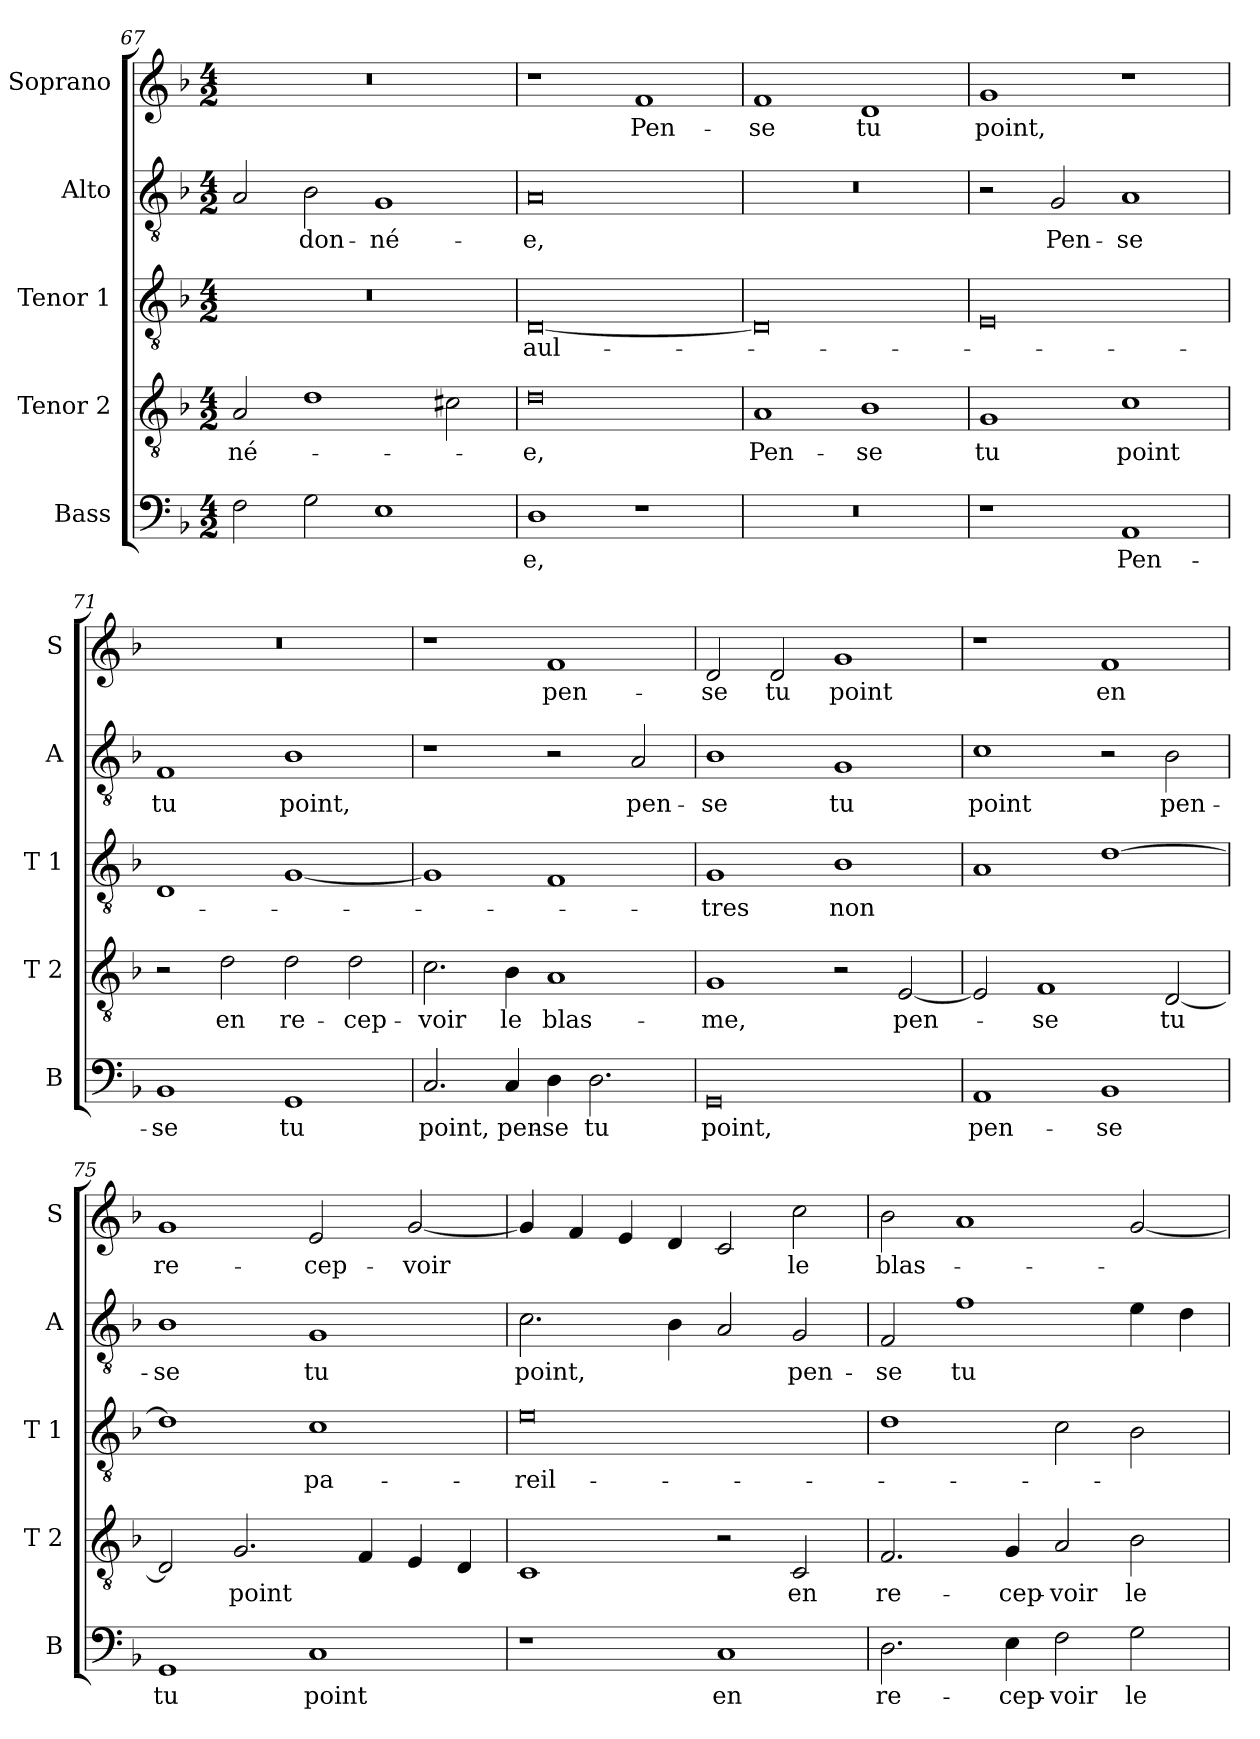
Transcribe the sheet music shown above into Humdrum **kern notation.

**kern	**text	**kern	**text	**kern	**text	**kern	**text	**kern	**text
*part5	*part5	*part4	*part4	*part3	*part3	*part2	*part2	*part1	*part1
*staff5	*staff5	*staff4	*staff4	*staff3	*staff3	*staff2	*staff2	*staff1	*staff1
*I"Bass	*	*I"Tenor 2	*	*I"Tenor 1	*	*I"Alto	*	*I"Soprano	*
*I'B	*	*I'T 2	*	*I'T 1	*	*I'A	*	*I'S	*
!!LO:PB:g=z
*clefF4	*	*clefGv2	*	*clefGv2	*	*clefGv2	*	*clefG2	*
*k[b-]	*	*k[b-]	*	*k[b-]	*	*k[b-]	*	*k[b-]	*
*F:	*	*F:	*	*F:	*	*F:	*	*F:	*
*M4/2	*	*M4/2	*	*M4/2	*	*M4/2	*	*M4/2	*
=67	=67	=67	=67	=67	=67	=67	=67	=67	=67
!	!	!	!LO:LY:b	!	!	!	!	!	!
2F\	.	2A/	-né-	0r	.	2A/	.	0r	.
!	!	!	!	!	!	!	!LO:LY:b	!	!
2G\	.	1d	.	.	.	2B-\	-don-	.	.
!	!	!	!	!	!	!	!LO:LY:b	!	!
1E	.	.	.	.	.	1G	-né-	.	.
.	.	2c#X\	.	.	.	.	.	.	.
=68	=68	=68	=68	=68	=68	=68	=68	=68	=68
!	!LO:LY:b	!	!LO:LY:b	!	!LO:LY:b	!	!LO:LY:b	!	!
1D	-e,	0d	-e,	[0D	aul-	0A	-e,	1r	.
!	!	!	!	!	!	!	!	!	!LO:LY:b
1r	.	.	.	.	.	.	.	1f	Pen-
=69	=69	=69	=69	=69	=69	=69	=69	=69	=69
!	!	!	!LO:LY:b	!	!	!	!	!	!LO:LY:b
0r	.	1A	Pen-	0D]	.	0r	.	1f	-se
!	!	!	!LO:LY:b	!	!	!	!	!	!LO:LY:b
.	.	1B-	-se	.	.	.	.	1d	tu
=70	=70	=70	=70	=70	=70	=70	=70	=70	=70
!	!	!	!LO:LY:b	!	!	!	!	!	!LO:LY:b
1r	.	1G	tu	0E	.	2r	.	1g	point,
!	!	!	!	!	!	!	!LO:LY:b	!	!
.	.	.	.	.	.	2G/	Pen-	.	.
!	!LO:LY:b	!	!LO:LY:b	!	!	!	!LO:LY:b	!	!
1AA	Pen-	1c	point	.	.	1A	-se	1r	.
=71	=71	=71	=71	=71	=71	=71	=71	=71	=71
!	!LO:LY:b	!	!	!	!	!	!LO:LY:b	!	!
1BB-	-se	2r	.	1D	.	1F	tu	0r	.
!	!	!	!LO:LY:b	!	!	!	!	!	!
.	.	2d\	en	.	.	.	.	.	.
!	!LO:LY:b	!	!LO:LY:b	!	!	!	!LO:LY:b	!	!
1GG	tu	2d\	re-	[1G	.	1B-	point,	.	.
!	!	!	!LO:LY:b	!	!	!	!	!	!
.	.	2d\	-cep-	.	.	.	.	.	.
=72	=72	=72	=72	=72	=72	=72	=72	=72	=72
!	!LO:LY:b	!	!LO:LY:b	!	!	!	!	!	!
2.C/	point,	2.c\	-voir	1G]	.	1r	.	1r	.
!	!LO:LY:b	!	!LO:LY:b	!	!	!	!	!	!
4C/	pen-	4B-\	le	.	.	.	.	.	.
!	!LO:LY:b	!	!LO:LY:b	!	!	!	!	!	!LO:LY:b
4D\	-se	1A	blas-	1F	.	2r	.	1f	pen-
!	!LO:LY:b	!	!	!	!	!	!	!	!
2.D\	tu	.	.	.	.	.	.	.	.
!	!	!	!	!	!	!	!LO:LY:b	!	!
.	.	.	.	.	.	2A/	pen-	.	.
!!LO:LB:g=z
=73	=73	=73	=73	=73	=73	=73	=73	=73	=73
!	!LO:LY:b	!	!LO:LY:b	!	!LO:LY:b	!	!LO:LY:b	!	!LO:LY:b
0GG	point,	1G	-me,	1G	-tres	1B-	-se	2d/	-se
!	!	!	!	!	!	!	!	!	!LO:LY:b
.	.	.	.	.	.	.	.	2d/	tu
!	!	!	!	!	!LO:LY:b	!	!LO:LY:b	!	!LO:LY:b
.	.	2r	.	1B-	non	1G	tu	1g	point
!	!	!	!LO:LY:b	!	!	!	!	!	!
.	.	[2E/	pen-	.	.	.	.	.	.
=74	=74	=74	=74	=74	=74	=74	=74	=74	=74
!	!LO:LY:b	!	!	!	!	!	!LO:LY:b	!	!
1AA	pen-	2E/]	.	1A	.	1c	point	1r	.
!	!	!	!LO:LY:b	!	!	!	!	!	!
.	.	1F	-se	.	.	.	.	.	.
!	!LO:LY:b	!	!	!	!	!	!	!	!LO:LY:b
1BB-	-se	.	.	[1d	.	2r	.	1f	en
!	!	!	!LO:LY:b	!	!	!	!LO:LY:b	!	!
.	.	[2D/	tu	.	.	2B-\	pen-	.	.
=75	=75	=75	=75	=75	=75	=75	=75	=75	=75
!	!LO:LY:b	!	!	!	!	!	!LO:LY:b	!	!LO:LY:b
1GG	tu	2D/]	.	1d]	.	1B-	-se	1g	re-
!	!	!	!LO:LY:b	!	!	!	!	!	!
.	.	2.G/	point	.	.	.	.	.	.
!	!LO:LY:b	!	!	!	!LO:LY:b	!	!LO:LY:b	!	!LO:LY:b
1C	point	.	.	1c	pa-	1G	tu	2e/	-cep-
.	.	4F/	.	.	.	.	.	.	.
!	!	!	!	!	!	!	!	!	!LO:LY:b
.	.	4E/	.	.	.	.	.	[2g/	-voir
.	.	4D/	.	.	.	.	.	.	.
=76	=76	=76	=76	=76	=76	=76	=76	=76	=76
!	!	!	!	!	!LO:LY:b	!	!LO:LY:b	!	!
1r	.	1C	.	0e	-reil-	2.c\	point,	4g/]	.
.	.	.	.	.	.	.	.	4f/	.
.	.	.	.	.	.	.	.	4e/	.
.	.	.	.	.	.	4B-\	.	4d/	.
!	!LO:LY:b	!	!	!	!	!	!	!	!
1C	en	2r	.	.	.	2A/	.	2c/	.
!	!	!	!LO:LY:b	!	!	!	!LO:LY:b	!	!LO:LY:b
.	.	2C/	en	.	.	2G/	pen-	2cc\	le
=77	=77	=77	=77	=77	=77	=77	=77	=77	=77
!	!LO:LY:b	!	!LO:LY:b	!	!	!	!LO:LY:b	!	!LO:LY:b
2.D\	re-	2.F/	re-	1d	.	2F/	-se	2b-\	blas-
!	!	!	!	!	!	!	!LO:LY:b	!	!
.	.	.	.	.	.	1f	tu	1a	.
!	!LO:LY:b	!	!LO:LY:b	!	!	!	!	!	!
4E\	-cep-	4G/	-cep-	.	.	.	.	.	.
!	!LO:LY:b	!	!LO:LY:b	!	!	!	!	!	!
2F\	-voir	2A/	-voir	2c\	.	.	.	.	.
!	!LO:LY:b	!	!LO:LY:b	!	!	!	!	!	!
2G\	le	2B-\	le	2B-\	.	4e\	.	[2g/	.
.	.	.	.	.	.	4d\	.	.	.
=	=	=	=	=	=	=	=	=	=
*-	*-	*-	*-	*-	*-	*-	*-	*-	*-
